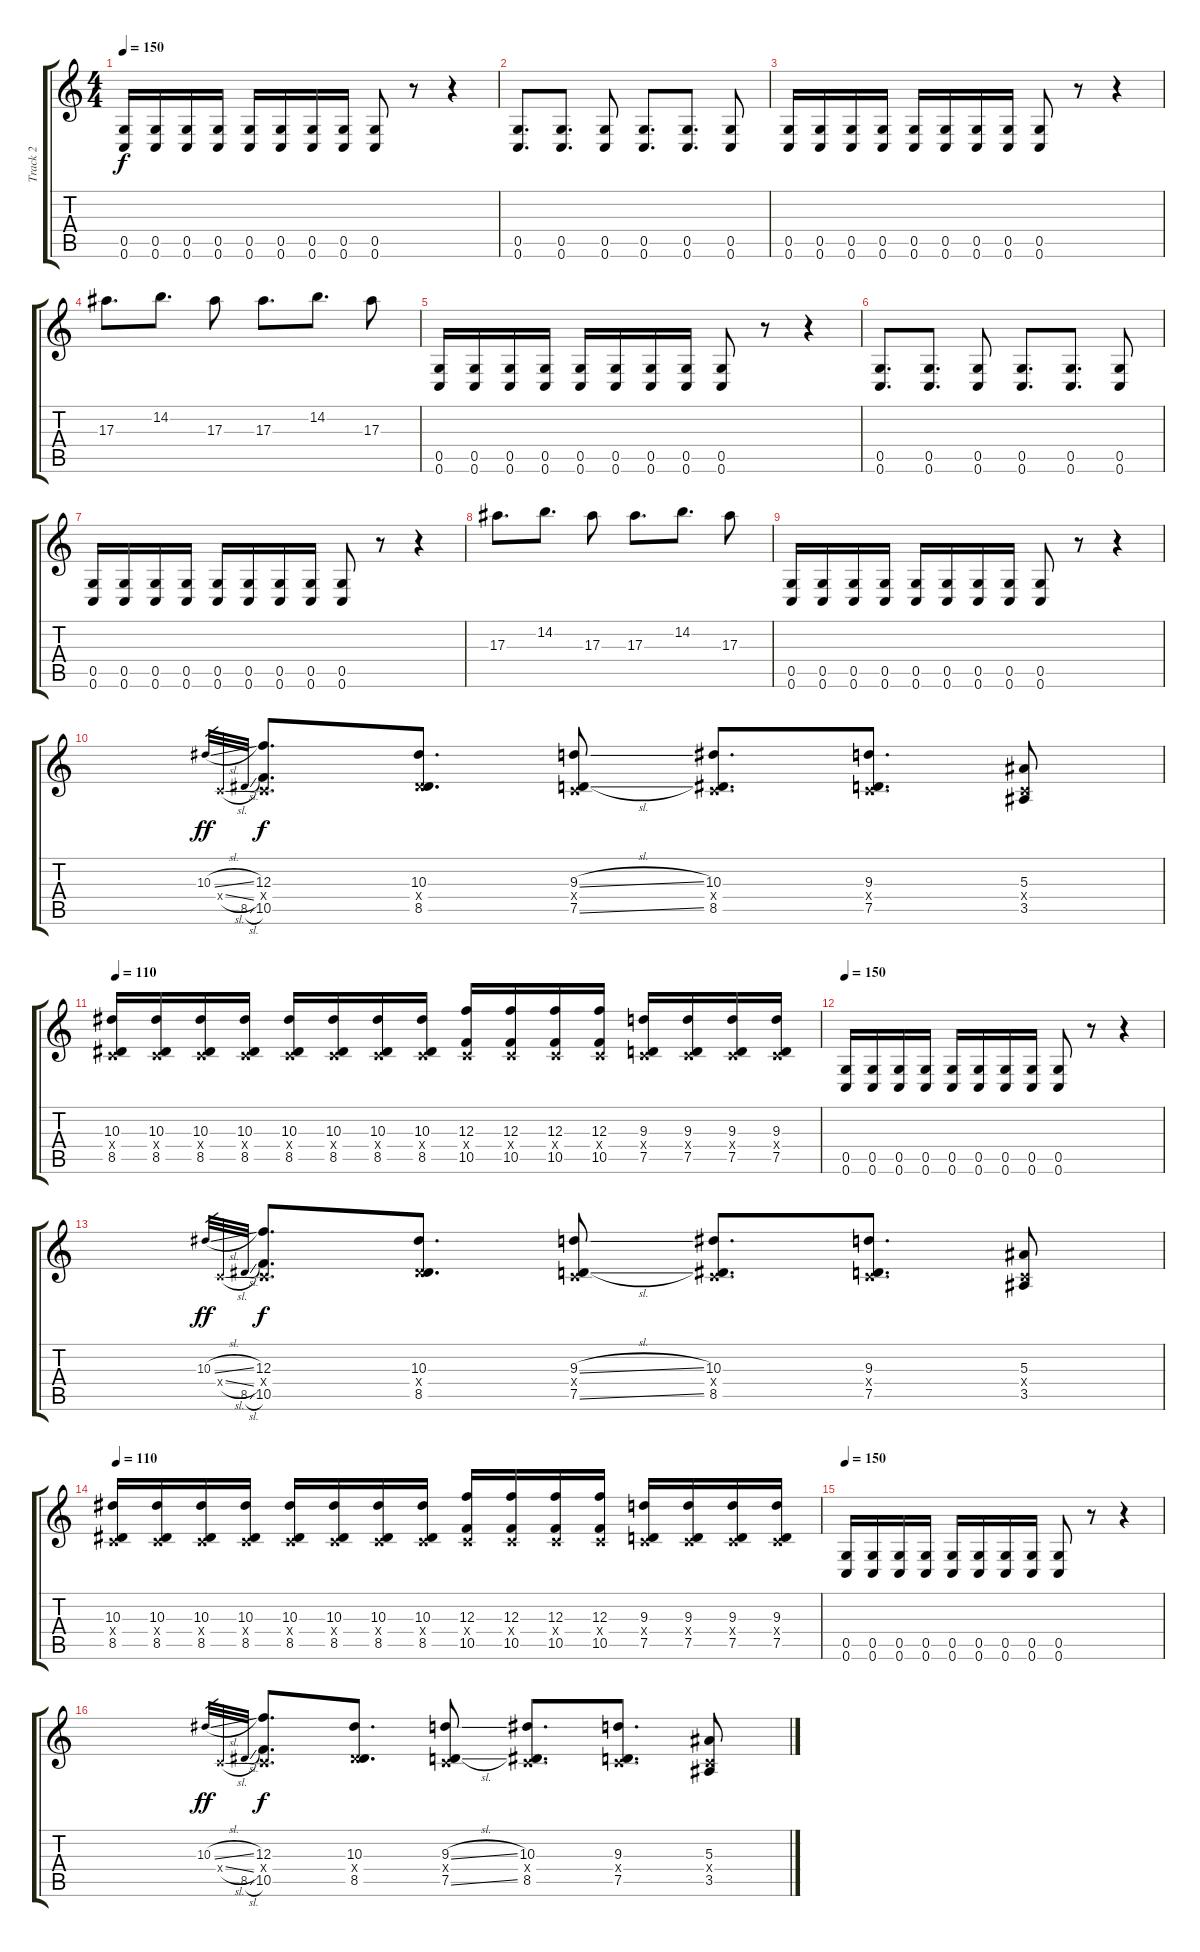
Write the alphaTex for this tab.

\track ("Track 2" "Track 2") {instrument overdrivenguitar}
\staff {score tabs}
\tuning (D4 A3 F3 C3 G2 C2) {hide}
\ts (4 4)
\tempo 150
\clef g2
\ks c
(0.5 0.6).16{dy f} (0.5 0.6).16 (0.5 0.6).16 (0.5 0.6).16 (0.5 0.6).16 (0.5 0.6).16 (0.5 0.6).16 (0.5 0.6).16 (0.5 0.6).8 r.8 r.4 |
(0.5 0.6).8{d} (0.5 0.6).8{d} (0.5 0.6).8 (0.5 0.6).8{d} (0.5 0.6).8{d} (0.5 0.6).8 |
(0.5 0.6).16 (0.5 0.6).16 (0.5 0.6).16 (0.5 0.6).16 (0.5 0.6).16 (0.5 0.6).16 (0.5 0.6).16 (0.5 0.6).16 (0.5 0.6).8 r.8 r.4 |
17.3.8{d} 14.2.8{d} 17.3.8 17.3.8{d} 14.2.8{d} 17.3.8 |
(0.5 0.6).16 (0.5 0.6).16 (0.5 0.6).16 (0.5 0.6).16 (0.5 0.6).16 (0.5 0.6).16 (0.5 0.6).16 (0.5 0.6).16 (0.5 0.6).8 r.8 r.4 |
(0.5 0.6).8{d} (0.5 0.6).8{d} (0.5 0.6).8 (0.5 0.6).8{d} (0.5 0.6).8{d} (0.5 0.6).8 |
(0.5 0.6).16 (0.5 0.6).16 (0.5 0.6).16 (0.5 0.6).16 (0.5 0.6).16 (0.5 0.6).16 (0.5 0.6).16 (0.5 0.6).16 (0.5 0.6).8 r.8 r.4 |
17.3.8{d} 14.2.8{d} 17.3.8 17.3.8{d} 14.2.8{d} 17.3.8 |
(0.5 0.6).16 (0.5 0.6).16 (0.5 0.6).16 (0.5 0.6).16 (0.5 0.6).16 (0.5 0.6).16 (0.5 0.6).16 (0.5 0.6).16 (0.5 0.6).8 r.8 r.4 |
10.3{sl}.32{gr dy ff} 0.4{sl x}.32{gr} 8.5{sl}.32{gr} (12.3 0.4{x} 10.5).8{d dy f} (10.3 3.4{x} 8.5).8{d} (9.3{sl} 0.4{x} 7.5{sl}).8 (10.3 0.4{x} 8.5).8{d} (9.3 0.4{x} 7.5).8{d} (5.3 0.4{x} 3.5).8 |
\tempo 110
(10.3 0.4{x} 8.5).16 (10.3 0.4{x} 8.5).16 (10.3 0.4{x} 8.5).16 (10.3 0.4{x} 8.5).16 (10.3 0.4{x} 8.5).16 (10.3 0.4{x} 8.5).16 (10.3 0.4{x} 8.5).16 (10.3 0.4{x} 8.5).16 (12.3 0.4{x} 10.5).16 (12.3 0.4{x} 10.5).16 (12.3 0.4{x} 10.5).16 (12.3 0.4{x} 10.5).16 (9.3 0.4{x} 7.5).16 (9.3 0.4{x} 7.5).16 (9.3 0.4{x} 7.5).16 (9.3 0.4{x} 7.5).16 |
\tempo 150
(0.5 0.6).16 (0.5 0.6).16 (0.5 0.6).16 (0.5 0.6).16 (0.5 0.6).16 (0.5 0.6).16 (0.5 0.6).16 (0.5 0.6).16 (0.5 0.6).8 r.8 r.4 |
10.3{sl}.32{gr dy ff} 0.4{sl x}.32{gr} 8.5{sl}.32{gr} (12.3 0.4{x} 10.5).8{d dy f} (10.3 3.4{x} 8.5).8{d} (9.3{sl} 0.4{x} 7.5{sl}).8 (10.3 0.4{x} 8.5).8{d} (9.3 0.4{x} 7.5).8{d} (5.3 0.4{x} 3.5).8 |
\tempo 110
(10.3 0.4{x} 8.5).16 (10.3 0.4{x} 8.5).16 (10.3 0.4{x} 8.5).16 (10.3 0.4{x} 8.5).16 (10.3 0.4{x} 8.5).16 (10.3 0.4{x} 8.5).16 (10.3 0.4{x} 8.5).16 (10.3 0.4{x} 8.5).16 (12.3 0.4{x} 10.5).16 (12.3 0.4{x} 10.5).16 (12.3 0.4{x} 10.5).16 (12.3 0.4{x} 10.5).16 (9.3 0.4{x} 7.5).16 (9.3 0.4{x} 7.5).16 (9.3 0.4{x} 7.5).16 (9.3 0.4{x} 7.5).16 |
\tempo 150
(0.5 0.6).16 (0.5 0.6).16 (0.5 0.6).16 (0.5 0.6).16 (0.5 0.6).16 (0.5 0.6).16 (0.5 0.6).16 (0.5 0.6).16 (0.5 0.6).8 r.8 r.4 |
10.3{sl}.32{gr dy ff} 0.4{sl x}.32{gr} 8.5{sl}.32{gr} (12.3 0.4{x} 10.5).8{d dy f} (10.3 3.4{x} 8.5).8{d} (9.3{sl} 0.4{x} 7.5{sl}).8 (10.3 0.4{x} 8.5).8{d} (9.3 0.4{x} 7.5).8{d} (5.3 0.4{x} 3.5).8
